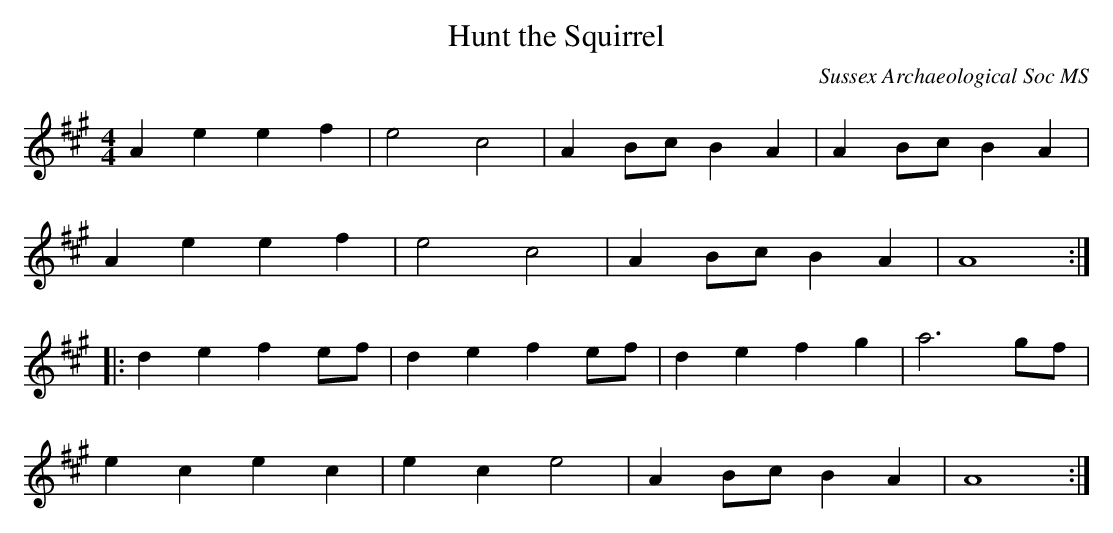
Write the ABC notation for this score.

X:1
T:Hunt the Squirrel
C:Sussex Archaeological Soc MS
M:4/4
L:1/8
K:A
A2e2e2f2|e4c4|A2Bc B2A2|A2Bc B2A2|
A2e2e2f2|e4c4|A2Bc B2A2|A8:|
|:d2e2f2ef|d2e2f2ef|d2e2f2g2|a6gf|
e2c2e2c2|e2c2e4|A2Bc B2A2|A8:|
